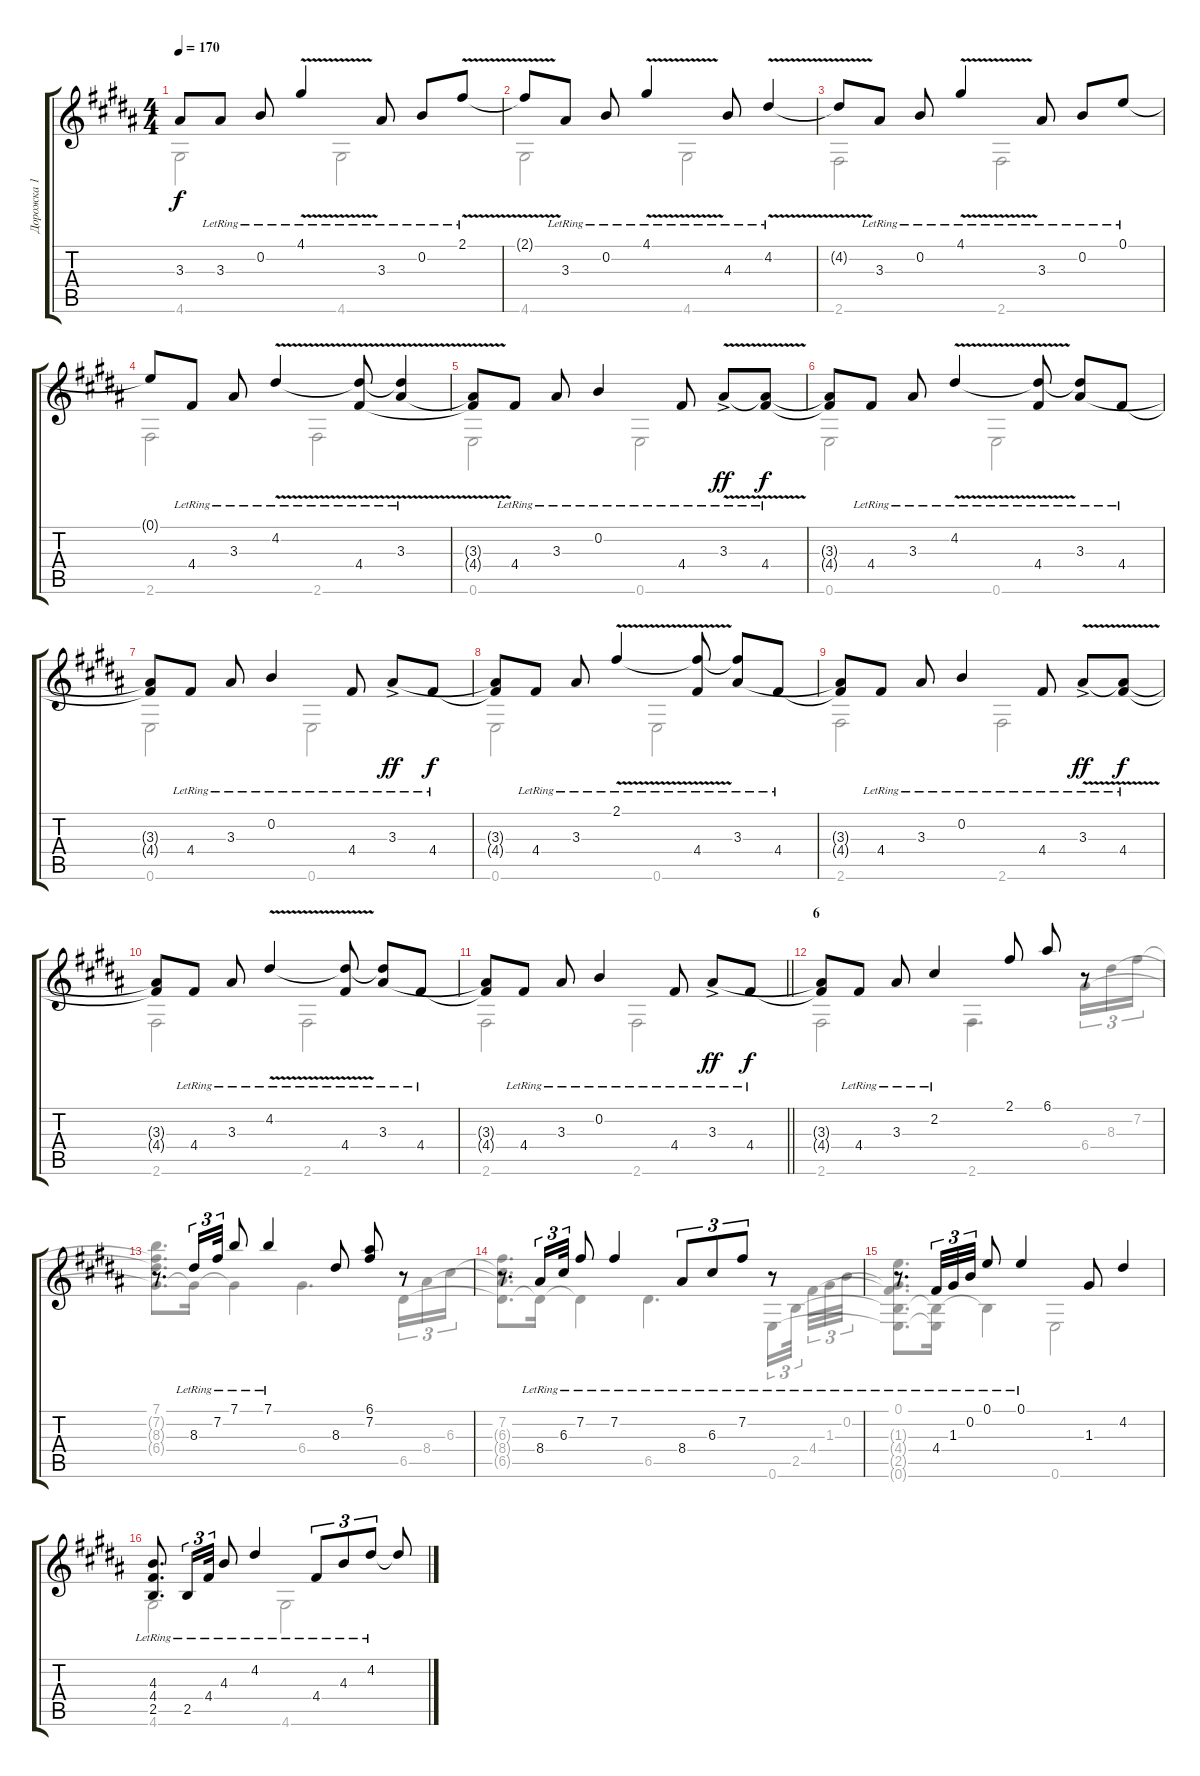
\track ("Дорожка 1" "Дорожка 1") {instrument electricguitarclean}
\staff {score tabs}
\tuning (E4 B3 G3 D3 A2 E2) {hide}
\voice
\ts (4 4)
\tempo 170
\clef g2
\ks g#minor
3.3{t}.8{dy f} 3.3{lr}.8 0.2{lr}.8 4.1{v lr}.4 3.3{lr}.8 0.2{lr}.8 2.1{v lr}.8 |
2.1{t}.8 3.3{lr}.8 0.2{lr}.8 4.1{v lr}.4 4.3{lr}.8 4.2{v lr}.4 |
4.2{t}.8 3.3{lr}.8 0.2{lr}.8 4.1{v lr}.4 3.3{lr}.8 0.2{lr}.8 0.1{lr}.8 |
0.1{t}.8 4.4{lr}.8 3.3{lr}.8 4.2{v lr}.4 (4.2{t} 4.4{lr}).8 (4.2{t} 3.3{v lr}).4 |
(3.3{t} 4.4{t}).8 4.4{lr}.8 3.3{lr}.8 0.2{lr}.4 4.4{lr}.8 3.3{v ac lr}.8{dy ff} (3.3{t} 4.4{lr}).8{dy f} |
(3.3{t} 4.4{t}).8 4.4{lr}.8 3.3{lr}.8 4.2{v lr}.4 (4.2{t} 4.4{lr}).8 (4.2{t} 3.3{lr}).8 4.4{lr}.8 |
(3.3{t} 4.4{t}).8 4.4{lr}.8 3.3{lr}.8 0.2{lr}.4 4.4{lr}.8 3.3{ac lr}.8{dy ff} 4.4{lr}.8{dy f} |
(3.3{t} 4.4{t}).8 4.4{lr}.8 3.3{lr}.8 2.1{v lr}.4 (2.1{t} 4.4{lr}).8 (2.1{t} 3.3{lr}).8 4.4{lr}.8 |
(3.3{t} 4.4{t}).8 4.4{lr}.8 3.3{lr}.8 0.2{lr}.4 4.4{lr}.8 3.3{v ac lr}.8{dy ff} (3.3{t} 4.4{lr}).8{dy f} |
(3.3{t} 4.4{t}).8 4.4{lr}.8 3.3{lr}.8 4.2{v lr}.4 (4.2{t} 4.4{lr}).8 (4.2{t} 3.3{lr}).8 4.4{lr}.8 |
\barLineRight lightlight
(3.3{t} 4.4{t}).8 4.4{lr}.8 3.3{lr}.8 0.2{lr}.4 4.4{lr}.8 3.3{ac lr}.8{dy ff} 4.4{lr}.8{dy f} |
\section ("" "6")
(3.3{t} 4.4{t}).8 4.4{lr}.8 3.3{lr}.8 2.2{lr}.4 2.1.8 6.1.8 r.8 |
r.8{d} 8.3{lr}.16{tu (3 2)} 7.2{lr}.32{tu (3 2)} 7.1{lr}.8 7.1{lr}.4 8.3.8 (6.1 7.2).8 r.8 |
r.8{d} 8.4{lr}.16{tu (3 2)} 6.3{lr}.32{tu (3 2)} 7.2{lr}.8 7.2{lr}.4 8.4{lr}.8{tu (3 2)} 6.3{lr}.8{tu (3 2)} 7.2{lr}.8{tu (3 2)} r.8 |
r.8{d} 4.4{lr}.32{tu (3 2)} 1.3{lr}.32{tu (3 2)} 0.2{lr}.32{tu (3 2)} 0.1{lr}.8 0.1{lr}.4 1.3.8 4.2.4 |
(4.3{lr} 4.4{lr} 2.5{lr}).8{d} 2.5{lr}.16{tu (3 2)} 4.4{lr}.32{tu (3 2)} 4.3{lr}.8 4.2{lr}.4 4.4{lr}.8{tu (3 2)} 4.3{lr}.8{tu (3 2)} 4.2{lr}.8{tu (3 2)} 4.2{t}.8
\voice
\clef g2
\ottava regular
\simile none
\ks g#minor
4.6.2{dy f} 4.6.2 |
4.6.2 4.6.2 |
2.6.2 2.6.2 |
2.6.2 2.6.2 |
0.6.2 0.6.2 |
0.6.2 0.6.2 |
0.6.2 0.6.2 |
0.6.2 0.6.2 |
2.6.2 2.6.2 |
2.6.2 2.6.2 |
\barLineRight lightlight
2.6.2 2.6.2 |
2.6.2 2.6.4{d} 6.4.16{tu (3 2)} 8.3.16{tu (3 2)} 7.2.16{tu (3 2)} |
(7.1 7.2{t} 8.3{t} 6.4{t}).8{d} 6.4{t}.16 6.4{t}.4 6.4.4{d} 6.5.16{tu (3 2)} 8.4.16{tu (3 2)} 6.3.16{tu (3 2)} |
(7.2 6.3{t} 8.4{t} 6.5{t}).8{d} 6.5{t}.16 6.5{t}.4 6.5.4{d} 0.6.16{tu (3 2)} 2.5.32{tu (3 2) beam splitsecondary} 4.4.32{tu (3 2)} 1.3.32{tu (3 2)} 0.2.32{tu (3 2)} |
(0.1 1.3{t} 4.4{t} 2.5{t} 0.6{t}).8{d} (2.5{t} 0.6{t}).16 2.5{t}.4 0.6.2 |
4.6.2 4.6.2
